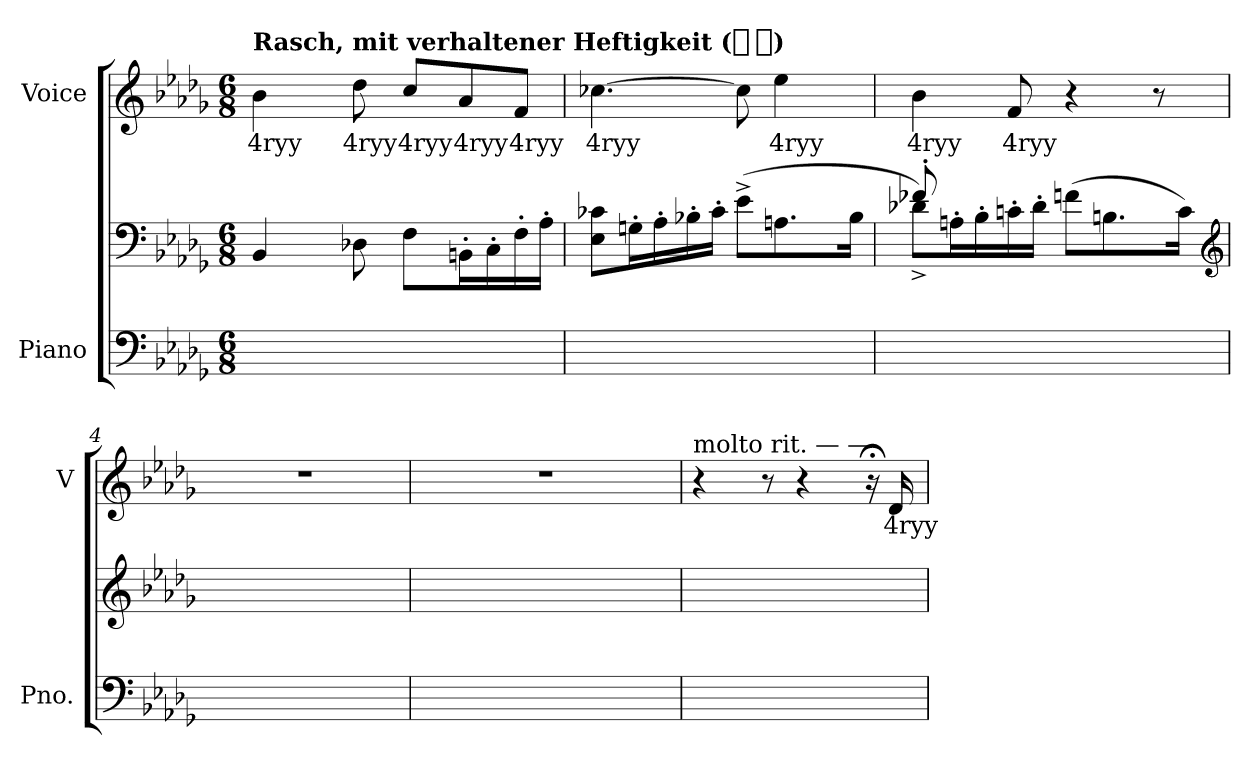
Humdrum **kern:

**kern	**kern	**kern	**text
*part2	*part2	*part1	*part1
*staff3	*staff2	*staff1	*staff1
*I"Piano	*	*I"Voice	*
*I'Pno.	*	*I'V	*
*clefF4	*clefF4	*clefG2	*
*k[b-e-a-d-g-]	*k[b-e-a-d-g-]	*k[b-e-a-d-g-]	*
*D-:	*D-:	*D-:	*
*M6/8	*M6/8	*M6/8	*
=1	=1	=1	=1
!	!	!LO:TX:a:B:t=Rasch, mit verhaltener Heftigkeit ([quarter-dot])	!
16ryy	4BB-	4b-	4ryy
16ryy	.	.	.
16ryy	.	.	.
16ryy	.	.	.
16ryy	8D-X	8dd-	4ryy
16ryy	.	.	.
8ryy	8FiL	8cc/L	4ryy
8ryy	16BBn'L	8a-/	4ryy
.	16C'	.	.
8ryy	16F'	8f/J	4ryy
.	16A-'JJ	.	.
=2	=2	=2	=2
8ryy	8E- 8c-XL	[4.cc-X	4ryy
8.ryy	16Gn'L	.	.
.	16A-'	.	.
.	16B-X'	.	.
16ryy	16c-'JJ	.	.
8ryy	(8e-^L	8cc-]	.
16ryy	8.An	4ee-	4ryy
16ryy	.	.	.
16ryy	.	.	.
16ryy	16B-Jk	.	.
=3	=3	=3	=3
*	*^	*	*
8ryy	8f-X'	8d-X^L)	4b-	4ryy
8.ryy	16ryy	16An'L	.	.
.	16ryy	16B-'	.	.
.	16ryy	16cn'	8f	4ryy
16ryy	16ryy	16d-'JJ	.	.
8ryy	8ryy	(8fnL	4r	.
16ryy	8.ryy	8.Bn	.	.
16ryy	.	.	.	.
16ryy	.	.	8r	.
16ryy	16ryy	16cJk)	.	.
*	*v	*v	*	*
*	*clefG2	*	*
=4	=4	=4	=4
8ryy	8ryy	4%3r	.
8.ryy	8.ryy	.	.
16ryy	16ryy	.	.
8ryy	8ryy	.	.
8.ryy	8.ryy	.	.
16ryy	16ryy	.	.
=5	=5	=5	=5
8ryy	8ryy	4%3r	.
16ryy	16ryy	.	.
16ryy	16ryy	.	.
16ryy	16ryy	.	.
16ryy	16ryy	.	.
16ryy	16ryy	.	.
16ryy	16ryy	.	.
16ryy	16ryy	.	.
16ryy	16ryy	.	.
16ryy	16ryy	.	.
16ryy	16ryy	.	.
=6	=6	=6	=6
!	!	!LO:TX:a:t=molto rit. — —	!
8ryy	8ryy	4r	.
8ryy	8ryy	.	.
8ryy	8ryy	8r	.
4ryy	8ryy	4r	.
.	8ryy	.	.
8ryy	8ryy	16r;<	.
.	.	16d-	4ryy
=	=	=	=
*-	*-	*-	*-
